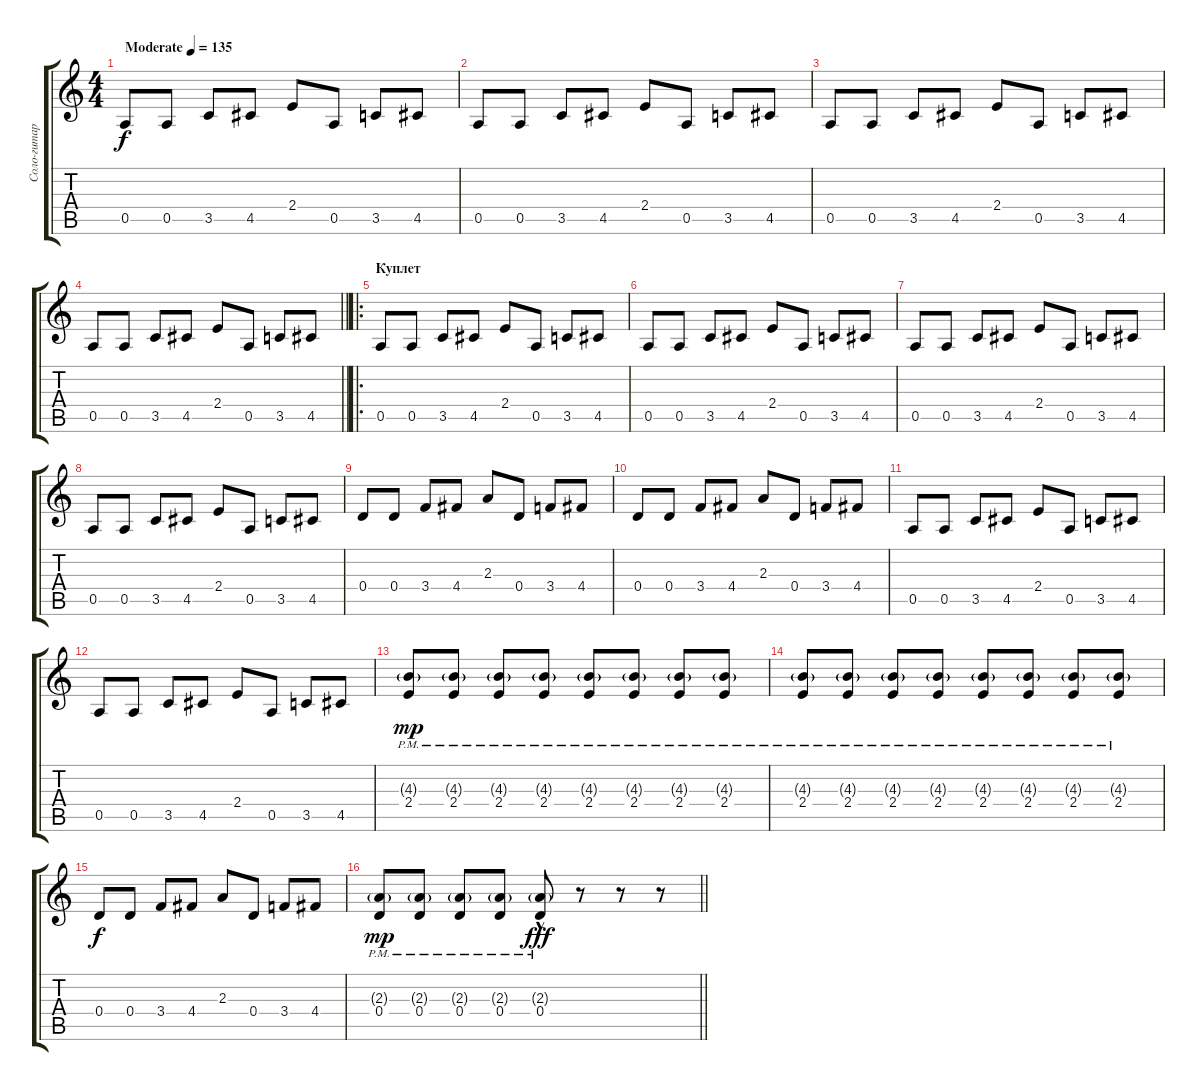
\track ("Соло-гитара" "Соло-гитар") {instrument acousticguitarsteel}
\staff {score tabs}
\tuning (E4 B3 G3 D3 A2 E2) {hide}
\ts (4 4)
\tempo (135 "Moderate")
\clef g2
\ks c
0.5.8{dy f instrument acousticguitarsteel} 0.5.8 3.5.8 4.5.8 2.4.8 0.5.8 3.5.8 4.5.8 |
0.5.8 0.5.8 3.5.8 4.5.8 2.4.8 0.5.8 3.5.8 4.5.8 |
0.5.8 0.5.8 3.5.8 4.5.8 2.4.8 0.5.8 3.5.8 4.5.8 |
\barLineRight lightlight
0.5.8 0.5.8 3.5.8 4.5.8 2.4.8 0.5.8 3.5.8 4.5.8 |
\ro
\section ("" "Куплет")
0.5.8 0.5.8 3.5.8 4.5.8 2.4.8 0.5.8 3.5.8 4.5.8 |
0.5.8 0.5.8 3.5.8 4.5.8 2.4.8 0.5.8 3.5.8 4.5.8 |
0.5.8 0.5.8 3.5.8 4.5.8 2.4.8 0.5.8 3.5.8 4.5.8 |
0.5.8 0.5.8 3.5.8 4.5.8 2.4.8 0.5.8 3.5.8 4.5.8 |
0.4.8 0.4.8 3.4.8 4.4.8 2.3.8 0.4.8 3.4.8 4.4.8 |
0.4.8 0.4.8 3.4.8 4.4.8 2.3.8 0.4.8 3.4.8 4.4.8 |
0.5.8 0.5.8 3.5.8 4.5.8 2.4.8 0.5.8 3.5.8 4.5.8 |
0.5.8 0.5.8 3.5.8 4.5.8 2.4.8 0.5.8 3.5.8 4.5.8 |
(4.3{g} 2.4{pm}).8{dy mp} (4.3{g pm} 2.4{pm}).8 (4.3{g pm} 2.4{pm}).8 (4.3{g pm} 2.4{pm}).8 (4.3{g pm} 2.4{pm}).8 (4.3{g pm} 2.4{pm}).8 (4.3{g pm} 2.4{pm}).8 (4.3{g pm} 2.4{pm}).8 |
(4.3{g pm} 2.4{pm}).8 (4.3{g pm} 2.4{pm}).8 (4.3{g pm} 2.4{pm}).8 (4.3{g pm} 2.4{pm}).8 (4.3{g pm} 2.4{pm}).8 (4.3{g pm} 2.4{pm}).8 (4.3{g pm} 2.4{pm}).8 (4.3{g pm} 2.4{pm}).8 |
0.4.8{dy f} 0.4.8 3.4.8 4.4.8 2.3.8 0.4.8 3.4.8 4.4.8 |
\barLineRight lightlight
(2.3{g pm} 0.4{pm}).8{dy mp} (2.3{g pm} 0.4{pm}).8 (2.3{g pm} 0.4{pm}).8 (2.3{g pm} 0.4{pm}).8 (2.3{g pm} 0.4{hac pm}).8{dy fff} r.8 r.8 r.8
